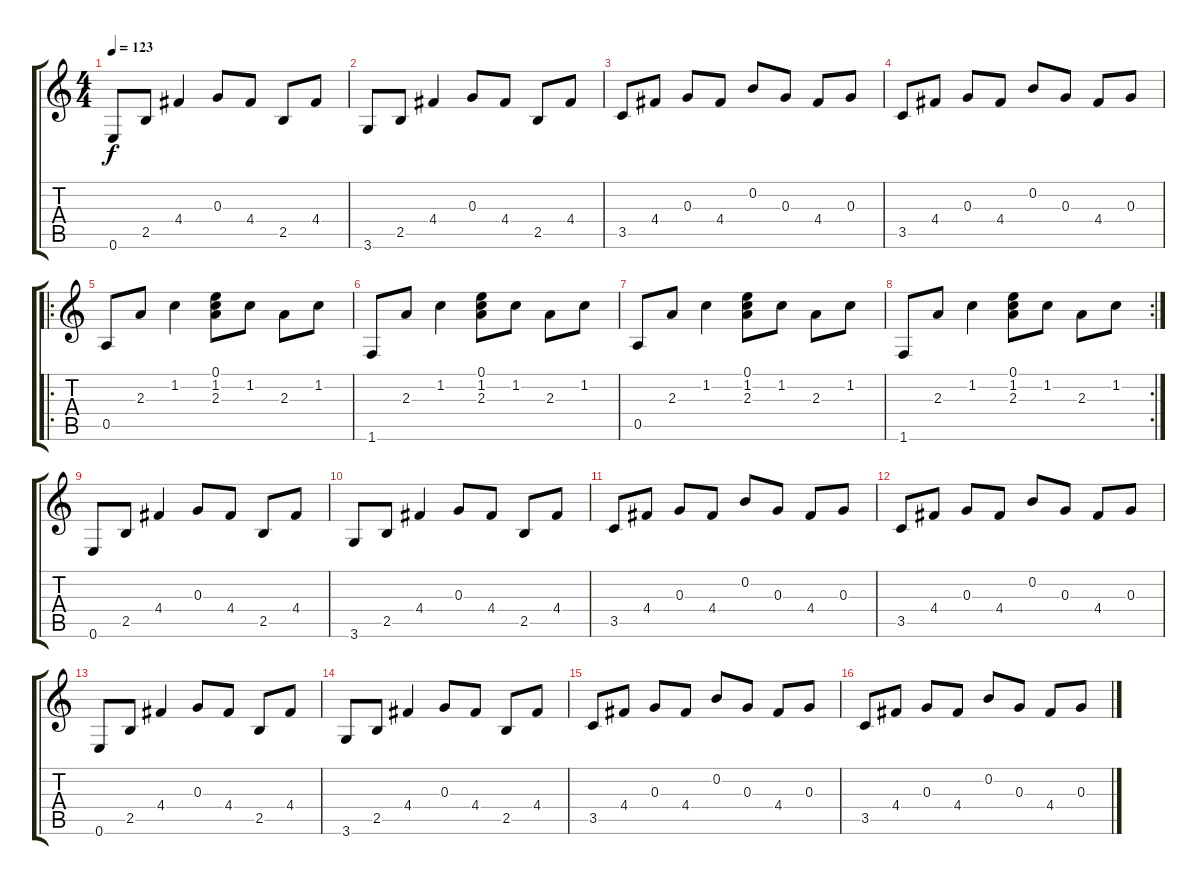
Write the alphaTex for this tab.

\track "" {instrument acousticguitarsteel}
\staff {score tabs}
\tuning (E4 B3 G3 D3 A2 E2) {hide}
\ts (4 4)
\tempo 123
\clef g2
\ks c
0.6.8{dy f} 2.5.8 4.4.4 0.3.8 4.4.8 2.5.8 4.4.8 |
3.6.8 2.5.8 4.4.4 0.3.8 4.4.8 2.5.8 4.4.8 |
3.5.8 4.4.8 0.3.8 4.4.8 0.2.8 0.3.8 4.4.8 0.3.8 |
3.5.8 4.4.8 0.3.8 4.4.8 0.2.8 0.3.8 4.4.8 0.3.8 |
\ro
0.5.8 2.3.8 1.2.4 (0.1 1.2 2.3).8 1.2.8 2.3.8 1.2.8 |
1.6.8 2.3.8 1.2.4 (0.1 1.2 2.3).8 1.2.8 2.3.8 1.2.8 |
0.5.8 2.3.8 1.2.4 (0.1 1.2 2.3).8 1.2.8 2.3.8 1.2.8 |
\rc 2
1.6.8 2.3.8 1.2.4 (0.1 1.2 2.3).8 1.2.8 2.3.8 1.2.8 |
0.6.8 2.5.8 4.4.4 0.3.8 4.4.8 2.5.8 4.4.8 |
3.6.8 2.5.8 4.4.4 0.3.8 4.4.8 2.5.8 4.4.8 |
3.5.8 4.4.8 0.3.8 4.4.8 0.2.8 0.3.8 4.4.8 0.3.8 |
3.5.8 4.4.8 0.3.8 4.4.8 0.2.8 0.3.8 4.4.8 0.3.8 |
0.6.8 2.5.8 4.4.4 0.3.8 4.4.8 2.5.8 4.4.8 |
3.6.8 2.5.8 4.4.4 0.3.8 4.4.8 2.5.8 4.4.8 |
3.5.8 4.4.8 0.3.8 4.4.8 0.2.8 0.3.8 4.4.8 0.3.8 |
3.5.8 4.4.8 0.3.8 4.4.8 0.2.8 0.3.8 4.4.8 0.3.8
